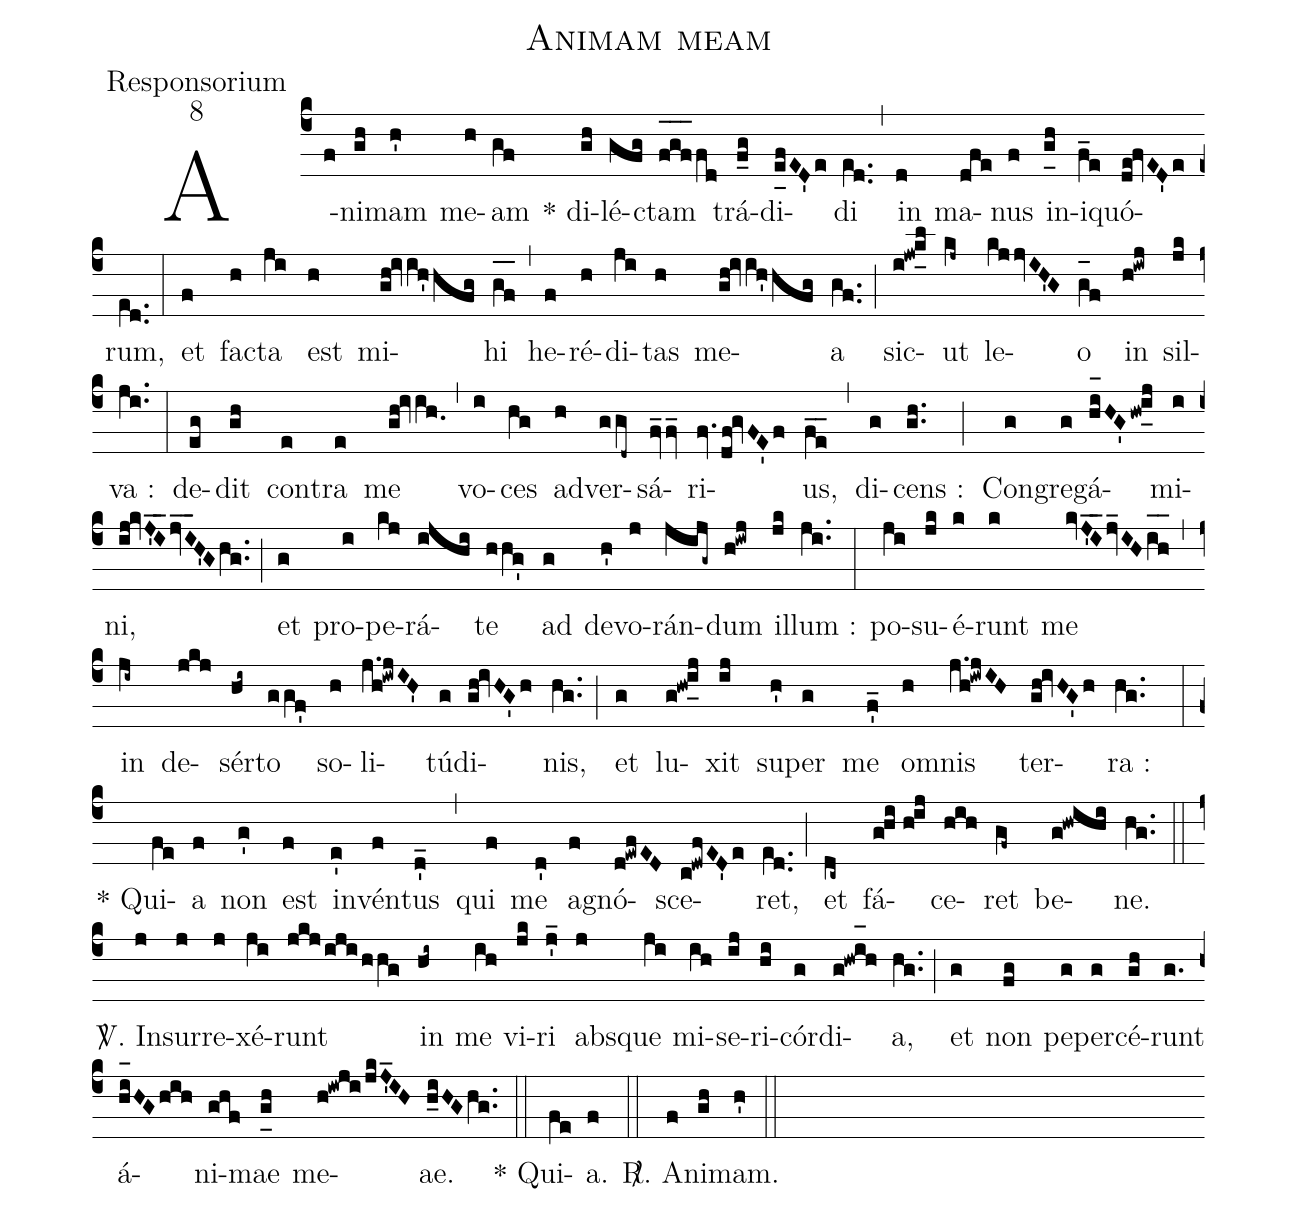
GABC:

name:Animam meam;
office-part:Responsorium;
mode:8;
%%
(c4) A(f)ni(gh)mam(h') me(h)am(gf) * di(gh)lé(gfg)ctam(f_[oh:h]g_[oh:h]f_[oh:h]fd) trá(f_g)di(e_[uh:l]fED'e)di(e[ll:1]d..) (,) in(d) ma(dfe)nus(f) in(g_[uh:l]h)i(f_e)quó(de!fvED'e)rum,(e[ll:1]d..) (:) et(f) fa(h)cta(ji) est(h) mi(gh!ivih'hfg)hi(g_[oh:h]f_[oh:h]) (,) he(f)ré(h)di(ji)tas(h) me(gh!ivih'hfg)a(gf..) (;) sic(i!jw!k_[uh:l]l)ut(kj~) le(kjjvIH'G)o(g_[oh:h]f) in(h!iwj) sil(jk)va :(ji..) (:) de(eg)dit(gh) con(e)tra(e) me(gh!ivih.0) (,) vo(i)ces(hg) ad(h)ver(ggd~)sá(fv_2fv_)ri(fv.df!gvFE'f)us,(fe__) (,) di(g)cens :(gh..) (;) Con(g)gre(g)gá(hi_[oh:h]HG'hw!i_[uh:l]j)mi(i)ni,(ij!kvJ'_I_2jv_I_3H'Ghg..) (;) et(g) pro(i)pe(kj)rá(ijhi)te(hhg') ad(g) de(h')vo(j)rán(jijg~)dum(h!iwj) il(jk)lum :(ji..) (:) po(ji)su(jk)é(k)runt(k) me(kvJ'_I_2jv_IHi_[oh:h]h_[oh:h]) (,) in(ji~) de(jkj)sér(hi~)to(ggf') so(h)li(j.h!iwjIH')tú(g)di(gh!ivHG'h)nis,(hg..) (;) et(g) lu(g!hw!i_[uh:l]j)xit(ij) su(h')per(g) me(f'_) o(h)mnis(j.h!iwjIH) ter(gh!ivHG'h)ra :(hg..) (:) * Qui(fe)a(f) non(g') est(f) in(e')vén(f)tus(d'_) (,) qui(f) me(d') a(f)gnó(d!ewfED)sce(c!dwfED'e)ret,(e[ll:1]d..) (;) et(dc~) fá(ghi//hij)ce(hih)ret(gf~) be(g!hwihi)ne.(hg..) (::)
<sp>V/</sp>. In(j)sur(j)re(j)xé(ji)runt(jkjijihhg) in(hi~) me(ih) vi(jk)ri(j'_) abs(j)que(ji) mi(ih)se(ij)ri(hi)cór(g)di(g!hwi_[oh:h]h)a,(hg..) (;) et(g) non(fg) pe(g)per(g)cé(gh)runt(g.) á(hi_[oh:h]HGhih)ni(ghf)mae(g_[uh:l]h) me(h!iwji/jkJ'_IH)ae.(h_iHGhg..) (::) * Qui(fe)a.(f) (::) <sp>R/</sp>. A(f)ni(gh)mam.(h') (::)
